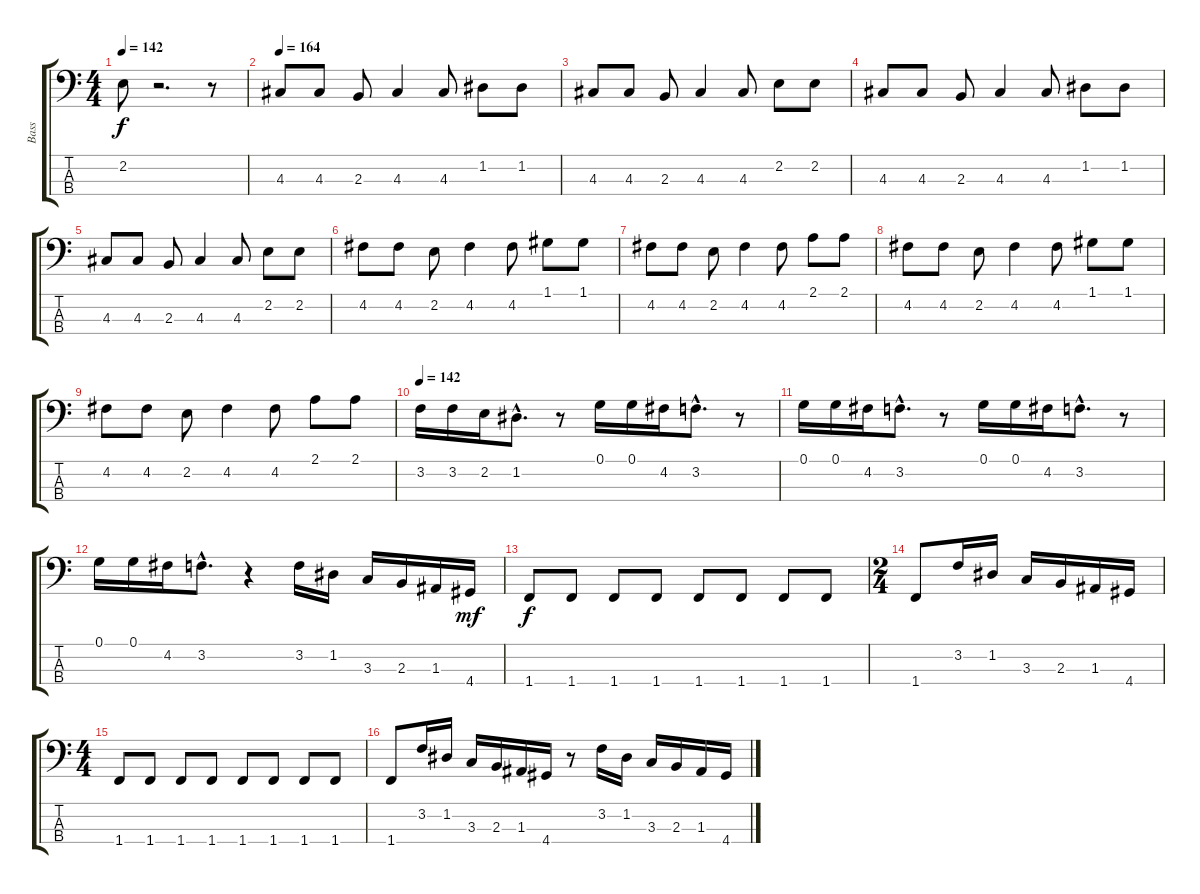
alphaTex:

\track ("Bass" "Bass") {instrument electricbassfinger}
\staff {score tabs}
\tuning (G2 D2 A1 E1) {hide}
\ts (4 4)
\tempo 142
\clef f4
\ks c
2.2.8{dy f} r.2{d} r.8 |
\tempo 164
4.3.8 4.3.8 2.3.8 4.3.4 4.3.8 1.2.8 1.2.8 |
4.3.8 4.3.8 2.3.8 4.3.4 4.3.8 2.2.8 2.2.8 |
4.3.8 4.3.8 2.3.8 4.3.4 4.3.8 1.2.8 1.2.8 |
4.3.8 4.3.8 2.3.8 4.3.4 4.3.8 2.2.8 2.2.8 |
4.2.8 4.2.8 2.2.8 4.2.4 4.2.8 1.1.8 1.1.8 |
4.2.8 4.2.8 2.2.8 4.2.4 4.2.8 2.1.8 2.1.8 |
4.2.8 4.2.8 2.2.8 4.2.4 4.2.8 1.1.8 1.1.8 |
4.2.8 4.2.8 2.2.8 4.2.4 4.2.8 2.1.8 2.1.8 |
\tempo 142
3.2.16{volume 16} 3.2.16 2.2.16 1.2{hac}.8{d} r.8 0.1.16 0.1.16 4.2.16 3.2{hac}.8{d} r.8 |
0.1.16 0.1.16 4.2.16 3.2{hac}.8{d} r.8 0.1.16 0.1.16 4.2.16 3.2{hac}.8{d} r.8 |
0.1.16 0.1.16 4.2.16 3.2{hac}.8{d} r.4 3.2.16 1.2.16 3.3.16 2.3.16 1.3.16 4.4.16{dy mf} |
1.4.8{dy f} 1.4.8 1.4.8 1.4.8 1.4.8 1.4.8 1.4.8 1.4.8 |
\ts (2 4)
1.4.8 3.2.16 1.2.16 3.3.16 2.3.16 1.3.16 4.4.16 |
\ts (4 4)
1.4.8 1.4.8 1.4.8 1.4.8 1.4.8 1.4.8 1.4.8 1.4.8 |
1.4.8 3.2.16 1.2.16 3.3.16 2.3.16 1.3.16 4.4.16 r.8 3.2.16 1.2.16 3.3.16 2.3.16 1.3.16 4.4.16
